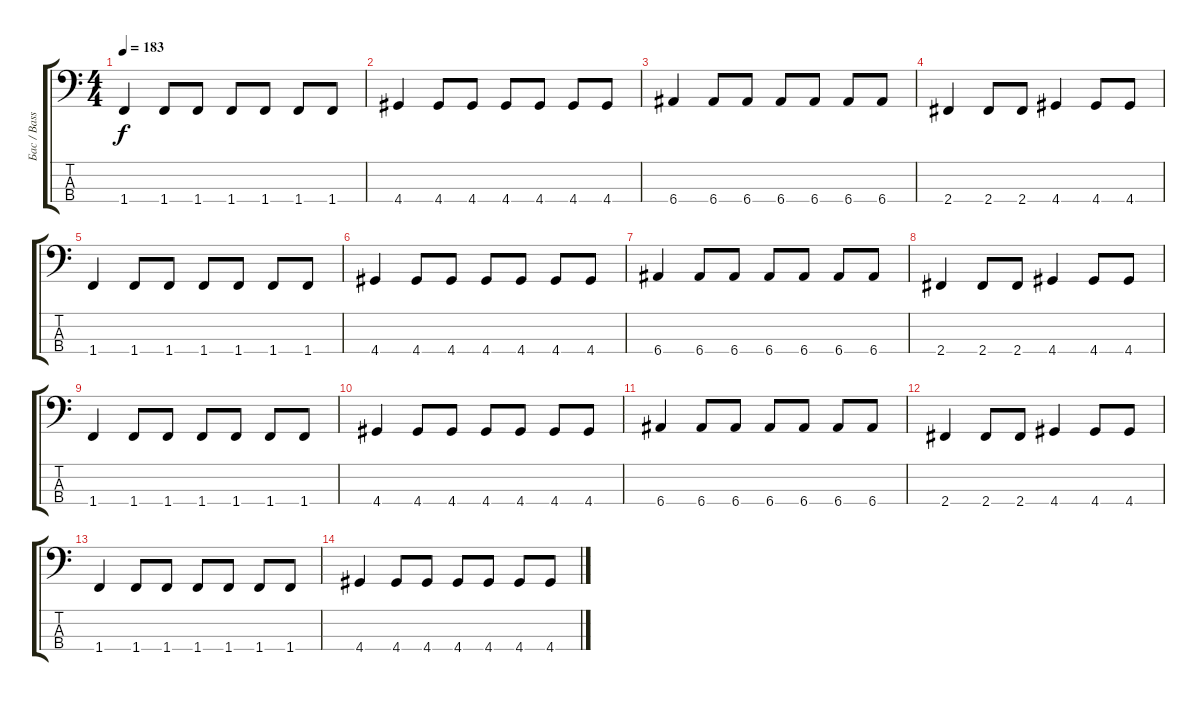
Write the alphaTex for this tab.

\track ("Бас / Bass" "Бас / Bass") {instrument electricbassfinger}
\staff {score tabs}
\tuning (G2 D2 A1 E1) {hide}
\ts (4 4)
\tempo 183
\clef f4
\ks c
1.4.4{dy f} 1.4.8 1.4.8 1.4.8 1.4.8 1.4.8 1.4.8 |
4.4.4 4.4.8 4.4.8 4.4.8 4.4.8 4.4.8 4.4.8 |
6.4.4 6.4.8 6.4.8 6.4.8 6.4.8 6.4.8 6.4.8 |
2.4.4 2.4.8 2.4.8 4.4.4 4.4.8 4.4.8 |
1.4.4 1.4.8 1.4.8 1.4.8 1.4.8 1.4.8 1.4.8 |
4.4.4 4.4.8 4.4.8 4.4.8 4.4.8 4.4.8 4.4.8 |
6.4.4 6.4.8 6.4.8 6.4.8 6.4.8 6.4.8 6.4.8 |
2.4.4 2.4.8 2.4.8 4.4.4 4.4.8 4.4.8 |
1.4.4 1.4.8 1.4.8 1.4.8 1.4.8 1.4.8 1.4.8 |
4.4.4 4.4.8 4.4.8 4.4.8 4.4.8 4.4.8 4.4.8 |
6.4.4 6.4.8 6.4.8 6.4.8 6.4.8 6.4.8 6.4.8 |
2.4.4 2.4.8 2.4.8 4.4.4 4.4.8 4.4.8 |
1.4.4 1.4.8 1.4.8 1.4.8 1.4.8 1.4.8 1.4.8 |
4.4.4 4.4.8 4.4.8 4.4.8 4.4.8 4.4.8 4.4.8
